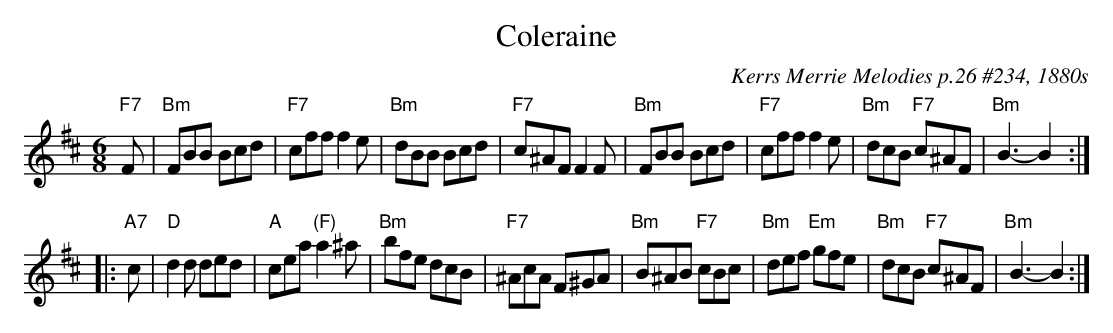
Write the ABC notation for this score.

X:1
T: Coleraine
O: Kerrs Merrie Melodies p.26 #234, 1880s
M: 6/8
L: 1/8
K: Bm
   "F7"F | "Bm"FBB Bcd | "F7"cff f2e | "Bm"dBB Bcd | "F7"c^AF F2F \
| "Bm"FBB Bcd | "F7"cff f2e | "Bm"dcB "F7"c^AF | "Bm"B3- B2 :|
|: "A7"c | "D"d2d ded | "A"cea "(F)"a2^a | "Bm"bfe dcB | "F7"^AcA F^GA \
| "Bm"B^AB "F7"cBc | "Bm"def "Em"gfe | "Bm"dcB "F7"c^AF | "Bm"B3- B2 :|
